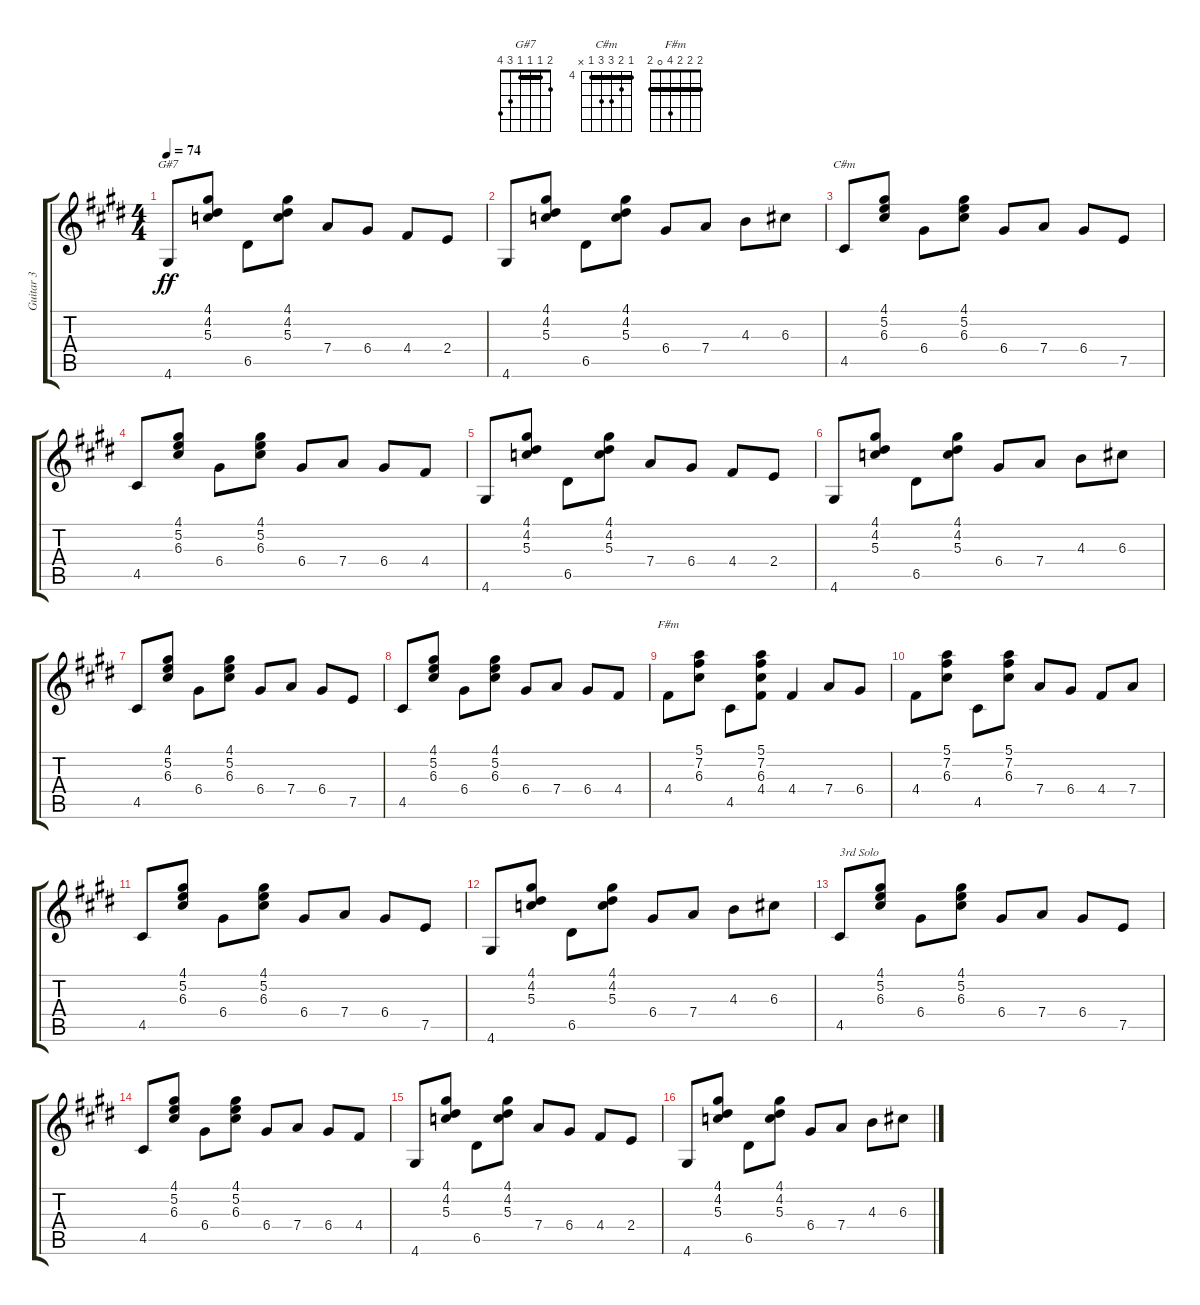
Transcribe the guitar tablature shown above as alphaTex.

\track ("Guitar 3" "Guitar 3") {instrument acousticguitarnylon}
\staff {score tabs}
\tuning (E4 B3 G3 D3 A2 E2) {hide}
\chord ("G#7" 2 1 1 1 3 4) {barre 1}
\chord ("C#m" 4 5 6 6 4 x) {firstfret 4 barre 4}
\chord ("F#m" 2 2 2 4 0 2) {barre 2}
\ts (4 4)
\tempo 74
\clef g2
\ks c#minor
4.6.8{ch "G#7" dy ff} (4.1 4.2 5.3).8 6.5.8 (4.1 4.2 5.3).8 7.4.8 6.4.8 4.4.8 2.4.8 |
4.6.8 (4.1 4.2 5.3).8 6.5.8 (4.1 4.2 5.3).8 6.4.8 7.4.8 4.3.8 6.3.8 |
4.5.8{ch "C#m"} (4.1 5.2 6.3).8 6.4.8 (4.1 5.2 6.3).8 6.4.8 7.4.8 6.4.8 7.5.8 |
4.5.8 (4.1 5.2 6.3).8 6.4.8 (4.1 5.2 6.3).8 6.4.8 7.4.8 6.4.8 4.4.8 |
4.6.8 (4.1 4.2 5.3).8 6.5.8 (4.1 4.2 5.3).8 7.4.8 6.4.8 4.4.8 2.4.8 |
4.6.8 (4.1 4.2 5.3).8 6.5.8 (4.1 4.2 5.3).8 6.4.8 7.4.8 4.3.8 6.3.8 |
4.5.8 (4.1 5.2 6.3).8 6.4.8 (4.1 5.2 6.3).8 6.4.8 7.4.8 6.4.8 7.5.8 |
4.5.8 (4.1 5.2 6.3).8 6.4.8 (4.1 5.2 6.3).8 6.4.8 7.4.8 6.4.8 4.4.8 |
4.4.8{ch "F#m"} (5.1 7.2 6.3).8 4.5.8 (5.1 7.2 6.3 4.4).8 4.4.4 7.4.8 6.4.8 |
4.4.8 (5.1 7.2 6.3).8 4.5.8 (5.1 7.2 6.3).8 7.4.8 6.4.8 4.4.8 7.4.8 |
4.5.8 (4.1 5.2 6.3).8 6.4.8 (4.1 5.2 6.3).8 6.4.8 7.4.8 6.4.8 7.5.8 |
4.6.8 (4.1 4.2 5.3).8 6.5.8 (4.1 4.2 5.3).8 6.4.8 7.4.8 4.3.8 6.3.8 |
4.5.8{txt "3rd Solo"} (4.1 5.2 6.3).8 6.4.8 (4.1 5.2 6.3).8 6.4.8 7.4.8 6.4.8 7.5.8 |
4.5.8 (4.1 5.2 6.3).8 6.4.8 (4.1 5.2 6.3).8 6.4.8 7.4.8 6.4.8 4.4.8 |
4.6.8 (4.1 4.2 5.3).8 6.5.8 (4.1 4.2 5.3).8 7.4.8 6.4.8 4.4.8 2.4.8 |
4.6.8 (4.1 4.2 5.3).8 6.5.8 (4.1 4.2 5.3).8 6.4.8 7.4.8 4.3.8 6.3.8
